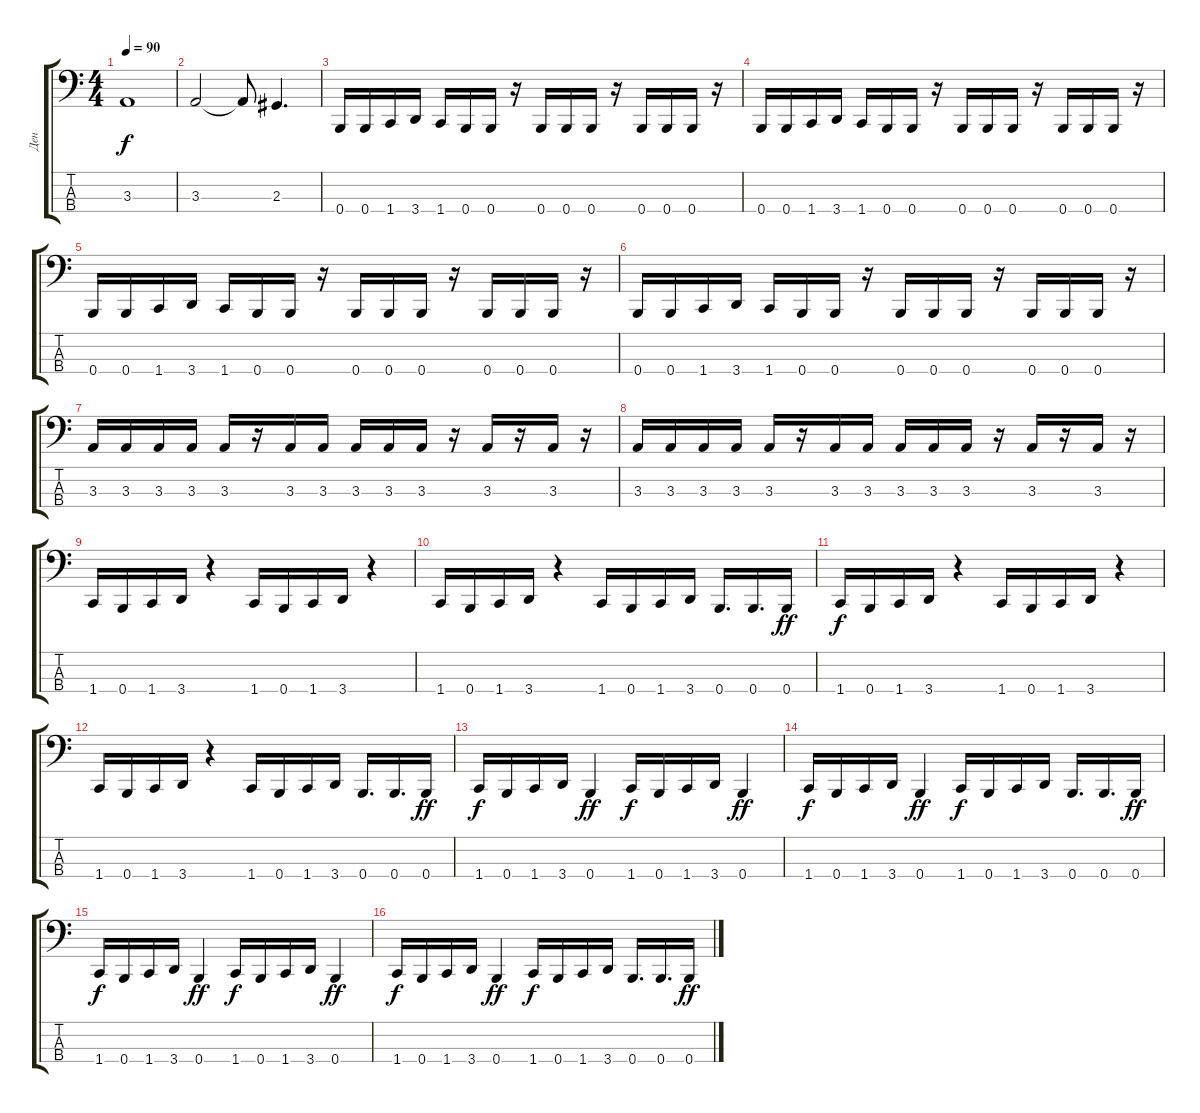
\track ("Ден" "Ден") {instrument electricbasspick}
\staff {score tabs}
\tuning (E2 B1 Gb1 B0) {hide}
\ts (4 4)
\tempo 90
\clef f4
\ks c
3.3.1{dy f} |
3.3.2 3.3{t}.8 2.3.4{d} |
0.4.16 0.4.16 1.4.16 3.4.16 1.4.16 0.4.16 0.4.16 r.16 0.4.16 0.4.16 0.4.16 r.16 0.4.16 0.4.16 0.4.16 r.16 |
0.4.16 0.4.16 1.4.16 3.4.16 1.4.16 0.4.16 0.4.16 r.16 0.4.16 0.4.16 0.4.16 r.16 0.4.16 0.4.16 0.4.16 r.16 |
0.4.16 0.4.16 1.4.16 3.4.16 1.4.16 0.4.16 0.4.16 r.16 0.4.16 0.4.16 0.4.16 r.16 0.4.16 0.4.16 0.4.16 r.16 |
0.4.16 0.4.16 1.4.16 3.4.16 1.4.16 0.4.16 0.4.16 r.16 0.4.16 0.4.16 0.4.16 r.16 0.4.16 0.4.16 0.4.16 r.16 |
3.3.16 3.3.16 3.3.16 3.3.16 3.3.16 r.16 3.3.16 3.3.16 3.3.16 3.3.16 3.3.16 r.16 3.3.16 r.16 3.3.16 r.16 |
3.3.16 3.3.16 3.3.16 3.3.16 3.3.16 r.16 3.3.16 3.3.16 3.3.16 3.3.16 3.3.16 r.16 3.3.16 r.16 3.3.16 r.16 |
1.4.16 0.4.16 1.4.16 3.4.16 r.4 1.4.16 0.4.16 1.4.16 3.4.16 r.4 |
1.4.16 0.4.16 1.4.16 3.4.16 r.4 1.4.16 0.4.16 1.4.16 3.4.16 0.4.16{d} 0.4.16{d} 0.4.16{dy ff} |
1.4.16{dy f} 0.4.16 1.4.16 3.4.16 r.4 1.4.16 0.4.16 1.4.16 3.4.16 r.4 |
1.4.16 0.4.16 1.4.16 3.4.16 r.4 1.4.16 0.4.16 1.4.16 3.4.16 0.4.16{d} 0.4.16{d} 0.4.16{dy ff} |
1.4.16{dy f} 0.4.16 1.4.16 3.4.16 0.4.4{dy ff} 1.4.16{dy f} 0.4.16 1.4.16 3.4.16 0.4.4{dy ff} |
1.4.16{dy f} 0.4.16 1.4.16 3.4.16 0.4.4{dy ff} 1.4.16{dy f} 0.4.16 1.4.16 3.4.16 0.4.16{d} 0.4.16{d} 0.4.16{dy ff} |
1.4.16{dy f} 0.4.16 1.4.16 3.4.16 0.4.4{dy ff} 1.4.16{dy f} 0.4.16 1.4.16 3.4.16 0.4.4{dy ff} |
1.4.16{dy f} 0.4.16 1.4.16 3.4.16 0.4.4{dy ff} 1.4.16{dy f} 0.4.16 1.4.16 3.4.16 0.4.16{d} 0.4.16{d} 0.4.16{dy ff}
